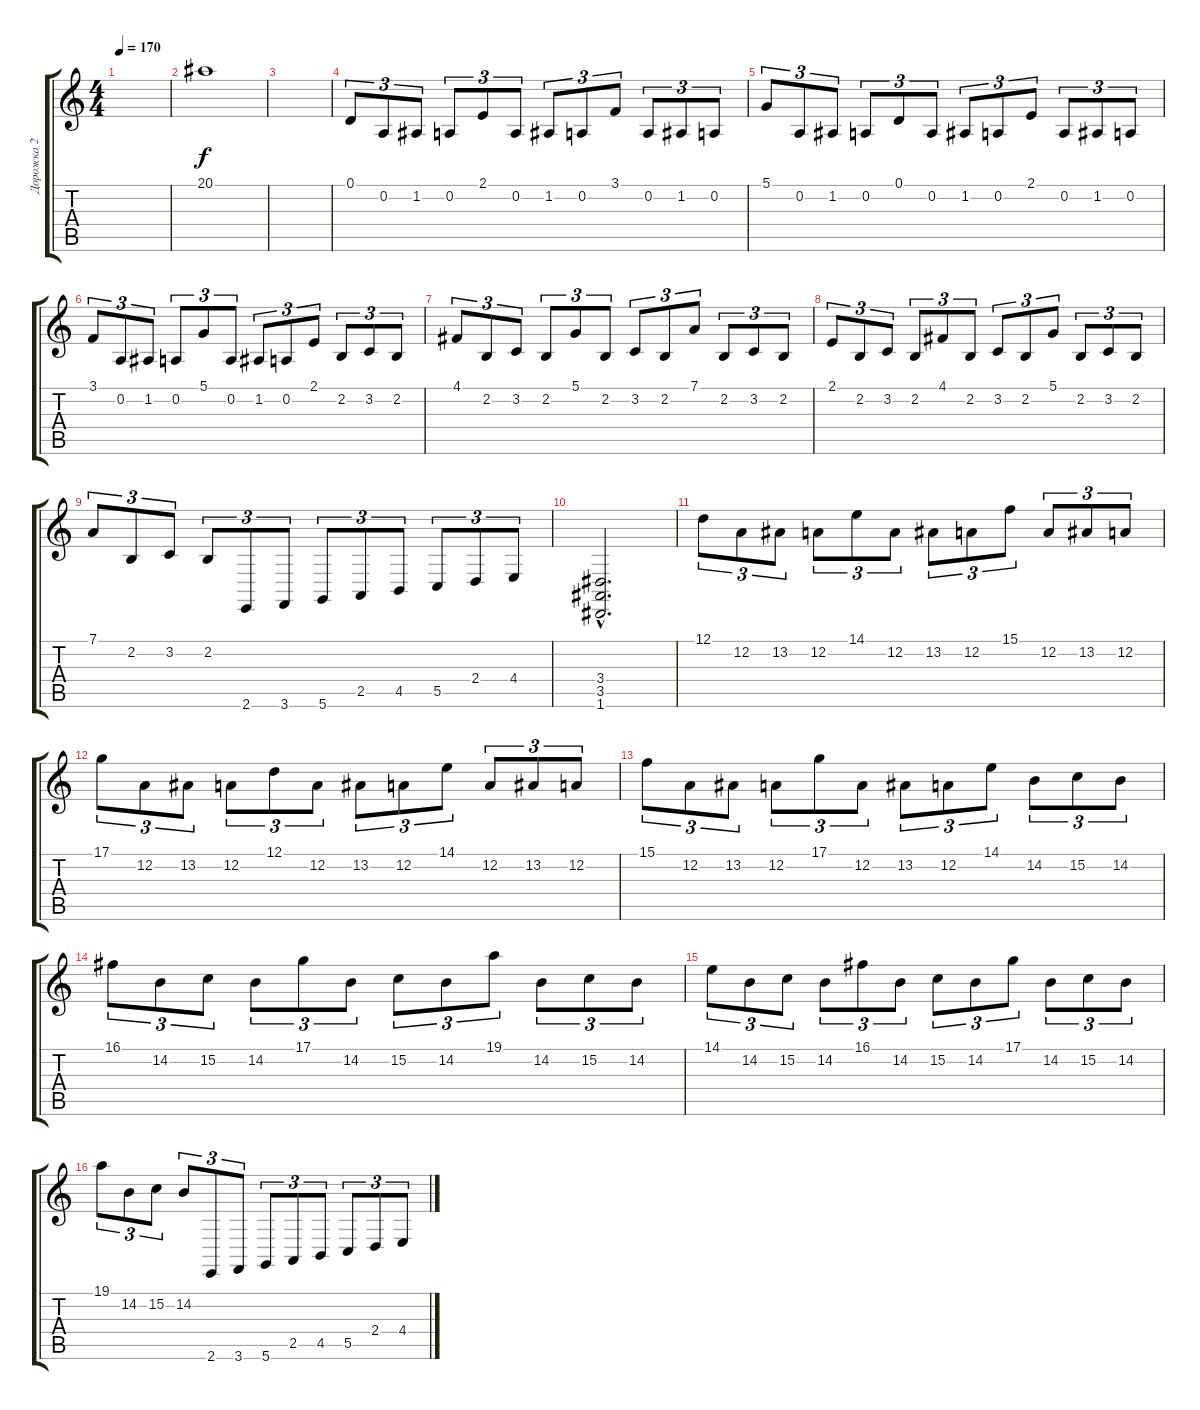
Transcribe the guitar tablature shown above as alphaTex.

\track ("Дорожка 2" "Дорожка 2") {instrument stringensemble1}
\staff {score tabs}
\tuning (D4 A3 F3 C3 G2 D2) {hide}
\ts (4 4)
\tempo 170
\clef g2
\ks c
|
20.1.1 |
|
0.1.8{tu (3 2)} 0.2.8{tu (3 2)} 1.2.8{tu (3 2)} 0.2.8{tu (3 2)} 2.1.8{tu (3 2)} 0.2.8{tu (3 2)} 1.2.8{tu (3 2)} 0.2.8{tu (3 2)} 3.1.8{tu (3 2)} 0.2.8{tu (3 2)} 1.2.8{tu (3 2)} 0.2.8{tu (3 2)} |
5.1.8{tu (3 2)} 0.2.8{tu (3 2)} 1.2.8{tu (3 2)} 0.2.8{tu (3 2)} 0.1.8{tu (3 2)} 0.2.8{tu (3 2)} 1.2.8{tu (3 2)} 0.2.8{tu (3 2)} 2.1.8{tu (3 2)} 0.2.8{tu (3 2)} 1.2.8{tu (3 2)} 0.2.8{tu (3 2)} |
3.1.8{tu (3 2)} 0.2.8{tu (3 2)} 1.2.8{tu (3 2)} 0.2.8{tu (3 2)} 5.1.8{tu (3 2)} 0.2.8{tu (3 2)} 1.2.8{tu (3 2)} 0.2.8{tu (3 2)} 2.1.8{tu (3 2)} 2.2.8{tu (3 2)} 3.2.8{tu (3 2)} 2.2.8{tu (3 2)} |
4.1.8{tu (3 2)} 2.2.8{tu (3 2)} 3.2.8{tu (3 2)} 2.2.8{tu (3 2)} 5.1.8{tu (3 2)} 2.2.8{tu (3 2)} 3.2.8{tu (3 2)} 2.2.8{tu (3 2)} 7.1.8{tu (3 2)} 2.2.8{tu (3 2)} 3.2.8{tu (3 2)} 2.2.8{tu (3 2)} |
2.1.8{tu (3 2)} 2.2.8{tu (3 2)} 3.2.8{tu (3 2)} 2.2.8{tu (3 2)} 4.1.8{tu (3 2)} 2.2.8{tu (3 2)} 3.2.8{tu (3 2)} 2.2.8{tu (3 2)} 5.1.8{tu (3 2)} 2.2.8{tu (3 2)} 3.2.8{tu (3 2)} 2.2.8{tu (3 2)} |
7.1.8{tu (3 2)} 2.2.8{tu (3 2)} 3.2.8{tu (3 2)} 2.2.8{tu (3 2)} 2.6.8{tu (3 2)} 3.6.8{tu (3 2)} 5.6.8{tu (3 2)} 2.5.8{tu (3 2)} 4.5.8{tu (3 2)} 5.5.8{tu (3 2)} 2.4.8{tu (3 2)} 4.4.8{tu (3 2)} |
(3.4{hac} 3.5{hac} 1.6{hac}).2{d} |
12.1.8{tu (3 2)} 12.2.8{tu (3 2)} 13.2.8{tu (3 2)} 12.2.8{tu (3 2)} 14.1.8{tu (3 2)} 12.2.8{tu (3 2)} 13.2.8{tu (3 2)} 12.2.8{tu (3 2)} 15.1.8{tu (3 2)} 12.2.8{tu (3 2)} 13.2.8{tu (3 2)} 12.2.8{tu (3 2)} |
17.1.8{tu (3 2)} 12.2.8{tu (3 2)} 13.2.8{tu (3 2)} 12.2.8{tu (3 2)} 12.1.8{tu (3 2)} 12.2.8{tu (3 2)} 13.2.8{tu (3 2)} 12.2.8{tu (3 2)} 14.1.8{tu (3 2)} 12.2.8{tu (3 2)} 13.2.8{tu (3 2)} 12.2.8{tu (3 2)} |
15.1.8{tu (3 2)} 12.2.8{tu (3 2)} 13.2.8{tu (3 2)} 12.2.8{tu (3 2)} 17.1.8{tu (3 2)} 12.2.8{tu (3 2)} 13.2.8{tu (3 2)} 12.2.8{tu (3 2)} 14.1.8{tu (3 2)} 14.2.8{tu (3 2)} 15.2.8{tu (3 2)} 14.2.8{tu (3 2)} |
16.1.8{tu (3 2)} 14.2.8{tu (3 2)} 15.2.8{tu (3 2)} 14.2.8{tu (3 2)} 17.1.8{tu (3 2)} 14.2.8{tu (3 2)} 15.2.8{tu (3 2)} 14.2.8{tu (3 2)} 19.1.8{tu (3 2)} 14.2.8{tu (3 2)} 15.2.8{tu (3 2)} 14.2.8{tu (3 2)} |
14.1.8{tu (3 2)} 14.2.8{tu (3 2)} 15.2.8{tu (3 2)} 14.2.8{tu (3 2)} 16.1.8{tu (3 2)} 14.2.8{tu (3 2)} 15.2.8{tu (3 2)} 14.2.8{tu (3 2)} 17.1.8{tu (3 2)} 14.2.8{tu (3 2)} 15.2.8{tu (3 2)} 14.2.8{tu (3 2)} |
19.1.8{tu (3 2)} 14.2.8{tu (3 2)} 15.2.8{tu (3 2)} 14.2.8{tu (3 2)} 2.6.8{tu (3 2)} 3.6.8{tu (3 2)} 5.6.8{tu (3 2)} 2.5.8{tu (3 2)} 4.5.8{tu (3 2)} 5.5.8{tu (3 2)} 2.4.8{tu (3 2)} 4.4.8{tu (3 2)}
